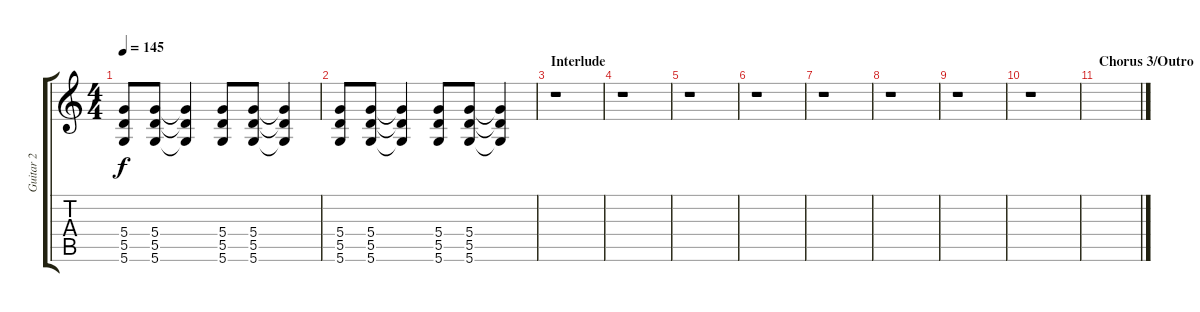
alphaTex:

\track ("Guitar 2" "Guitar 2") {instrument distortionguitar}
\staff {score tabs}
\tuning (E4 B3 G3 D3 A2 D2) {hide}
\ts (4 4)
\tempo 145
\clef g2
\ks c
(5.4 5.5 5.6).8{dy f} (5.4 5.5 5.6).8 (5.4{t} 5.5{t} 5.6{t}).4 (5.4 5.5 5.6).8 (5.4 5.5 5.6).8 (5.4{t} 5.5{t} 5.6{t}).4 |
(5.4 5.5 5.6).8 (5.4 5.5 5.6).8 (5.4{t} 5.5{t} 5.6{t}).4 (5.4 5.5 5.6).8 (5.4 5.5 5.6).8 (5.4{t} 5.5{t} 5.6{t}).4 |
\section ("" "Interlude")
r.1 |
r.1 |
r.1 |
r.1 |
r.1 |
r.1 |
r.1 |
r.1 |
\section ("" "Chorus 3/Outro")
